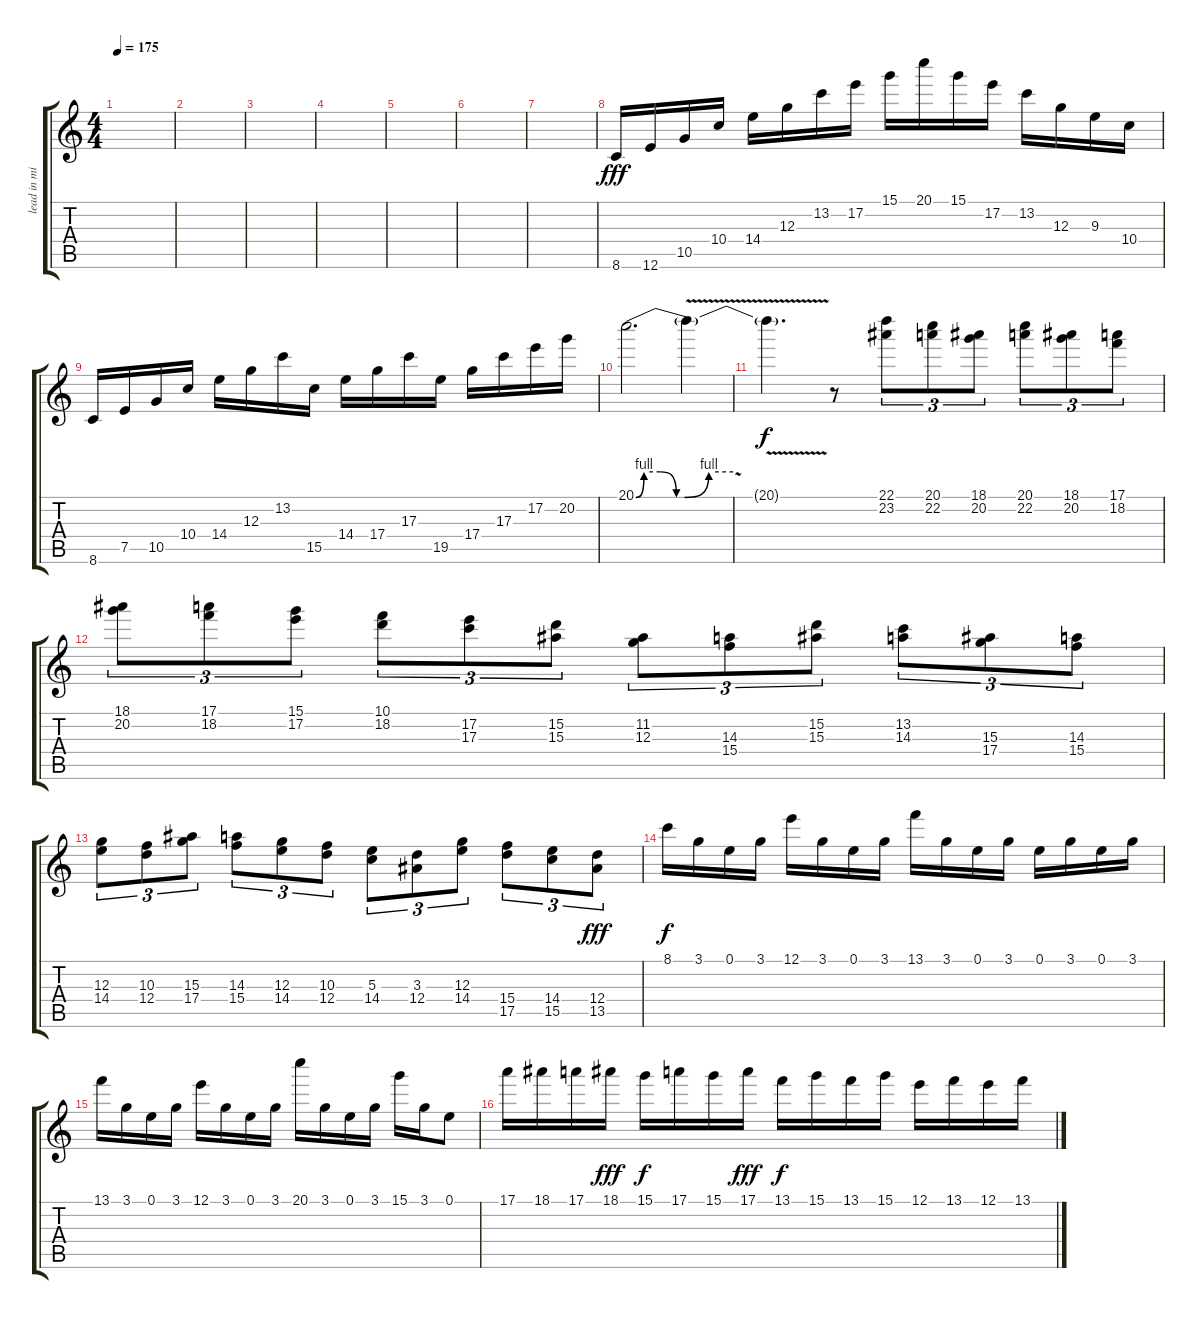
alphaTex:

\track ("lead in mi" "lead in mi") {instrument distortionguitar}
\staff {score tabs}
\tuning (E4 B3 G3 D3 A2 E2) {hide}
\ts (4 4)
\tempo 175
\clef g2
\ks c
|
|
|
|
|
|
|
8.6.16{dy fff volume 16 instrument overdrivenguitar} 12.6.16 10.5.16 10.4.16 14.4.16 12.3.16 13.2.16 17.2.16 15.1.16 20.1.16 15.1.16 17.2.16 13.2.16 12.3.16 9.3.16 10.4.16 |
8.6.16 7.5.16 10.5.16 10.4.16 14.4.16 12.3.16 13.2.16 15.5.16 14.4.16 17.4.16 17.3.16 19.5.16 17.4.16 17.3.16 17.2.16 20.2.16 |
20.1{be (custom 0 0 5 4 15 4 25 0 30 0 45 4 60 4)}.2{d} 20.1{v t}.4 |
20.1{t}.4{d dy f} r.8 (22.1 23.2).8{tu (3 2)} (20.1 22.2).8{tu (3 2)} (18.1 20.2).8{tu (3 2)} (20.1 22.2).8{tu (3 2)} (18.1 20.2).8{tu (3 2)} (17.1 18.2).8{tu (3 2)} |
(18.1 20.2).8{tu (3 2)} (17.1 18.2).8{tu (3 2)} (15.1 17.2).8{tu (3 2)} (10.1 18.2).8{tu (3 2)} (17.2 17.3).8{tu (3 2)} (15.2 15.3).8{tu (3 2)} (11.2 12.3).8{tu (3 2)} (14.3 15.4).8{tu (3 2)} (15.2 15.3).8{tu (3 2)} (13.2 14.3).8{tu (3 2)} (15.3 17.4).8{tu (3 2)} (14.3 15.4).8{tu (3 2)} |
(12.3 14.4).8{tu (3 2)} (10.3 12.4).8{tu (3 2)} (15.3 17.4).8{tu (3 2)} (14.3 15.4).8{tu (3 2)} (12.3 14.4).8{tu (3 2)} (10.3 12.4).8{tu (3 2)} (5.3 14.4).8{tu (3 2)} (3.3 12.4).8{tu (3 2)} (12.3 14.4).8{tu (3 2)} (15.4 17.5).8{tu (3 2)} (14.4 15.5).8{tu (3 2)} (12.4 13.5).8{tu (3 2) dy fff} |
8.1.16{dy f} 3.1.16 0.1.16 3.1.16 12.1.16 3.1.16 0.1.16 3.1.16 13.1.16 3.1.16 0.1.16 3.1.16 0.1.16 3.1.16 0.1.16 3.1.16 |
13.1.16 3.1.16 0.1.16 3.1.16 12.1.16 3.1.16 0.1.16 3.1.16 20.1.16 3.1.16 0.1.16 3.1.16 15.1.16 3.1.16 0.1.8 |
17.1.16 18.1.16 17.1.16 18.1.16{dy fff} 15.1.16{dy f} 17.1.16 15.1.16 17.1.16{dy fff} 13.1.16{dy f} 15.1.16 13.1.16 15.1.16 12.1.16 13.1.16 12.1.16 13.1.16
